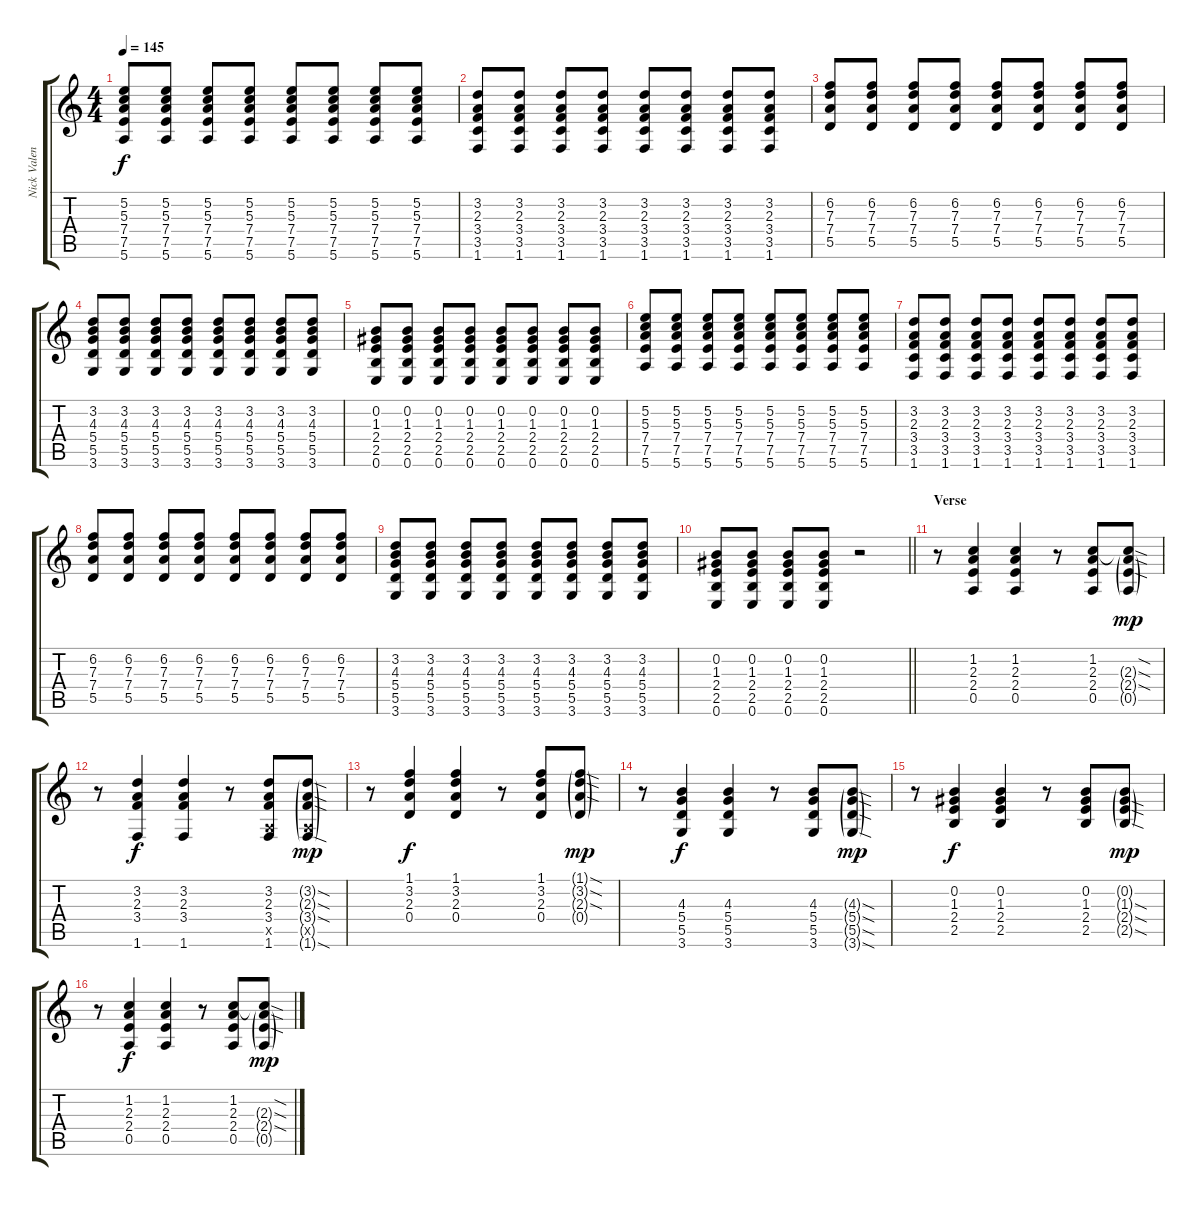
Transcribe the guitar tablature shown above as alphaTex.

\track ("Nick Valensi" "Nick Valen") {instrument electricguitarclean}
\staff {score tabs}
\tuning (E4 B3 G3 D3 A2 E2) {hide}
\ts (4 4)
\tempo 145
\clef g2
\ks c
(5.2 5.3 7.4 7.5 5.6).8{dy f} (5.2 5.3 7.4 7.5 5.6).8 (5.2 5.3 7.4 7.5 5.6).8 (5.2 5.3 7.4 7.5 5.6).8 (5.2 5.3 7.4 7.5 5.6).8 (5.2 5.3 7.4 7.5 5.6).8 (5.2 5.3 7.4 7.5 5.6).8 (5.2 5.3 7.4 7.5 5.6).8 |
(3.2 2.3 3.4 3.5 1.6).8 (3.2 2.3 3.4 3.5 1.6).8 (3.2 2.3 3.4 3.5 1.6).8 (3.2 2.3 3.4 3.5 1.6).8 (3.2 2.3 3.4 3.5 1.6).8 (3.2 2.3 3.4 3.5 1.6).8 (3.2 2.3 3.4 3.5 1.6).8 (3.2 2.3 3.4 3.5 1.6).8 |
(6.2 7.3 7.4 5.5).8 (6.2 7.3 7.4 5.5).8 (6.2 7.3 7.4 5.5).8 (6.2 7.3 7.4 5.5).8 (6.2 7.3 7.4 5.5).8 (6.2 7.3 7.4 5.5).8 (6.2 7.3 7.4 5.5).8 (6.2 7.3 7.4 5.5).8 |
(3.2 4.3 5.4 5.5 3.6).8 (3.2 4.3 5.4 5.5 3.6).8 (3.2 4.3 5.4 5.5 3.6).8 (3.2 4.3 5.4 5.5 3.6).8 (3.2 4.3 5.4 5.5 3.6).8 (3.2 4.3 5.4 5.5 3.6).8 (3.2 4.3 5.4 5.5 3.6).8 (3.2 4.3 5.4 5.5 3.6).8 |
(0.2 1.3 2.4 2.5 0.6).8 (0.2 1.3 2.4 2.5 0.6).8 (0.2 1.3 2.4 2.5 0.6).8 (0.2 1.3 2.4 2.5 0.6).8 (0.2 1.3 2.4 2.5 0.6).8 (0.2 1.3 2.4 2.5 0.6).8 (0.2 1.3 2.4 2.5 0.6).8 (0.2 1.3 2.4 2.5 0.6).8 |
(5.2 5.3 7.4 7.5 5.6).8 (5.2 5.3 7.4 7.5 5.6).8 (5.2 5.3 7.4 7.5 5.6).8 (5.2 5.3 7.4 7.5 5.6).8 (5.2 5.3 7.4 7.5 5.6).8 (5.2 5.3 7.4 7.5 5.6).8 (5.2 5.3 7.4 7.5 5.6).8 (5.2 5.3 7.4 7.5 5.6).8 |
(3.2 2.3 3.4 3.5 1.6).8 (3.2 2.3 3.4 3.5 1.6).8 (3.2 2.3 3.4 3.5 1.6).8 (3.2 2.3 3.4 3.5 1.6).8 (3.2 2.3 3.4 3.5 1.6).8 (3.2 2.3 3.4 3.5 1.6).8 (3.2 2.3 3.4 3.5 1.6).8 (3.2 2.3 3.4 3.5 1.6).8 |
(6.2 7.3 7.4 5.5).8 (6.2 7.3 7.4 5.5).8 (6.2 7.3 7.4 5.5).8 (6.2 7.3 7.4 5.5).8 (6.2 7.3 7.4 5.5).8 (6.2 7.3 7.4 5.5).8 (6.2 7.3 7.4 5.5).8 (6.2 7.3 7.4 5.5).8 |
(3.2 4.3 5.4 5.5 3.6).8 (3.2 4.3 5.4 5.5 3.6).8 (3.2 4.3 5.4 5.5 3.6).8 (3.2 4.3 5.4 5.5 3.6).8 (3.2 4.3 5.4 5.5 3.6).8 (3.2 4.3 5.4 5.5 3.6).8 (3.2 4.3 5.4 5.5 3.6).8 (3.2 4.3 5.4 5.5 3.6).8 |
\barLineRight lightlight
(0.2 1.3 2.4 2.5 0.6).8 (0.2 1.3 2.4 2.5 0.6).8 (0.2 1.3 2.4 2.5 0.6).8 (0.2 1.3 2.4 2.5 0.6).8 r.2 |
\section ("" "Verse")
r.8 (1.2 2.3 2.4 0.5).4 (1.2 2.3 2.4 0.5).4 r.8 (1.2 2.3 2.4 0.5).8 (1.2{sod t} 2.3{sod g} 2.4{sod g} 0.5{g}).8{dy mp} |
r.8 (3.2 2.3 3.4 1.6).4{dy f} (3.2 2.3 3.4 1.6).4 r.8 (3.2 2.3 3.4 0.5{x} 1.6).8 (3.2{sod g} 2.3{sod g} 3.4{sod g} 0.5{g x} 1.6{sod g}).8{dy mp} |
r.8 (1.1 3.2 2.3 0.4).4{dy f} (1.1 3.2 2.3 0.4).4 r.8 (1.1 3.2 2.3 0.4).8 (1.1{sod g} 3.2{sod g} 2.3{sod g} 0.4{g}).8{dy mp} |
r.8 (4.3 5.4 5.5 3.6).4{dy f} (4.3 5.4 5.5 3.6).4 r.8 (4.3 5.4 5.5 3.6).8 (4.3{sod g} 5.4{sod g} 5.5{sod g} 3.6{sod g}).8{dy mp} |
r.8 (0.2 1.3 2.4 2.5).4{dy f} (0.2 1.3 2.4 2.5).4 r.8 (0.2 1.3 2.4 2.5).8 (0.2{g} 1.3{sod g} 2.4{sod g} 2.5{sod g}).8{dy mp} |
r.8 (1.2 2.3 2.4 0.5).4{dy f} (1.2 2.3 2.4 0.5).4 r.8 (1.2 2.3 2.4 0.5).8 (1.2{sod t} 2.3{sod g} 2.4{sod g} 0.5{g}).8{dy mp}
